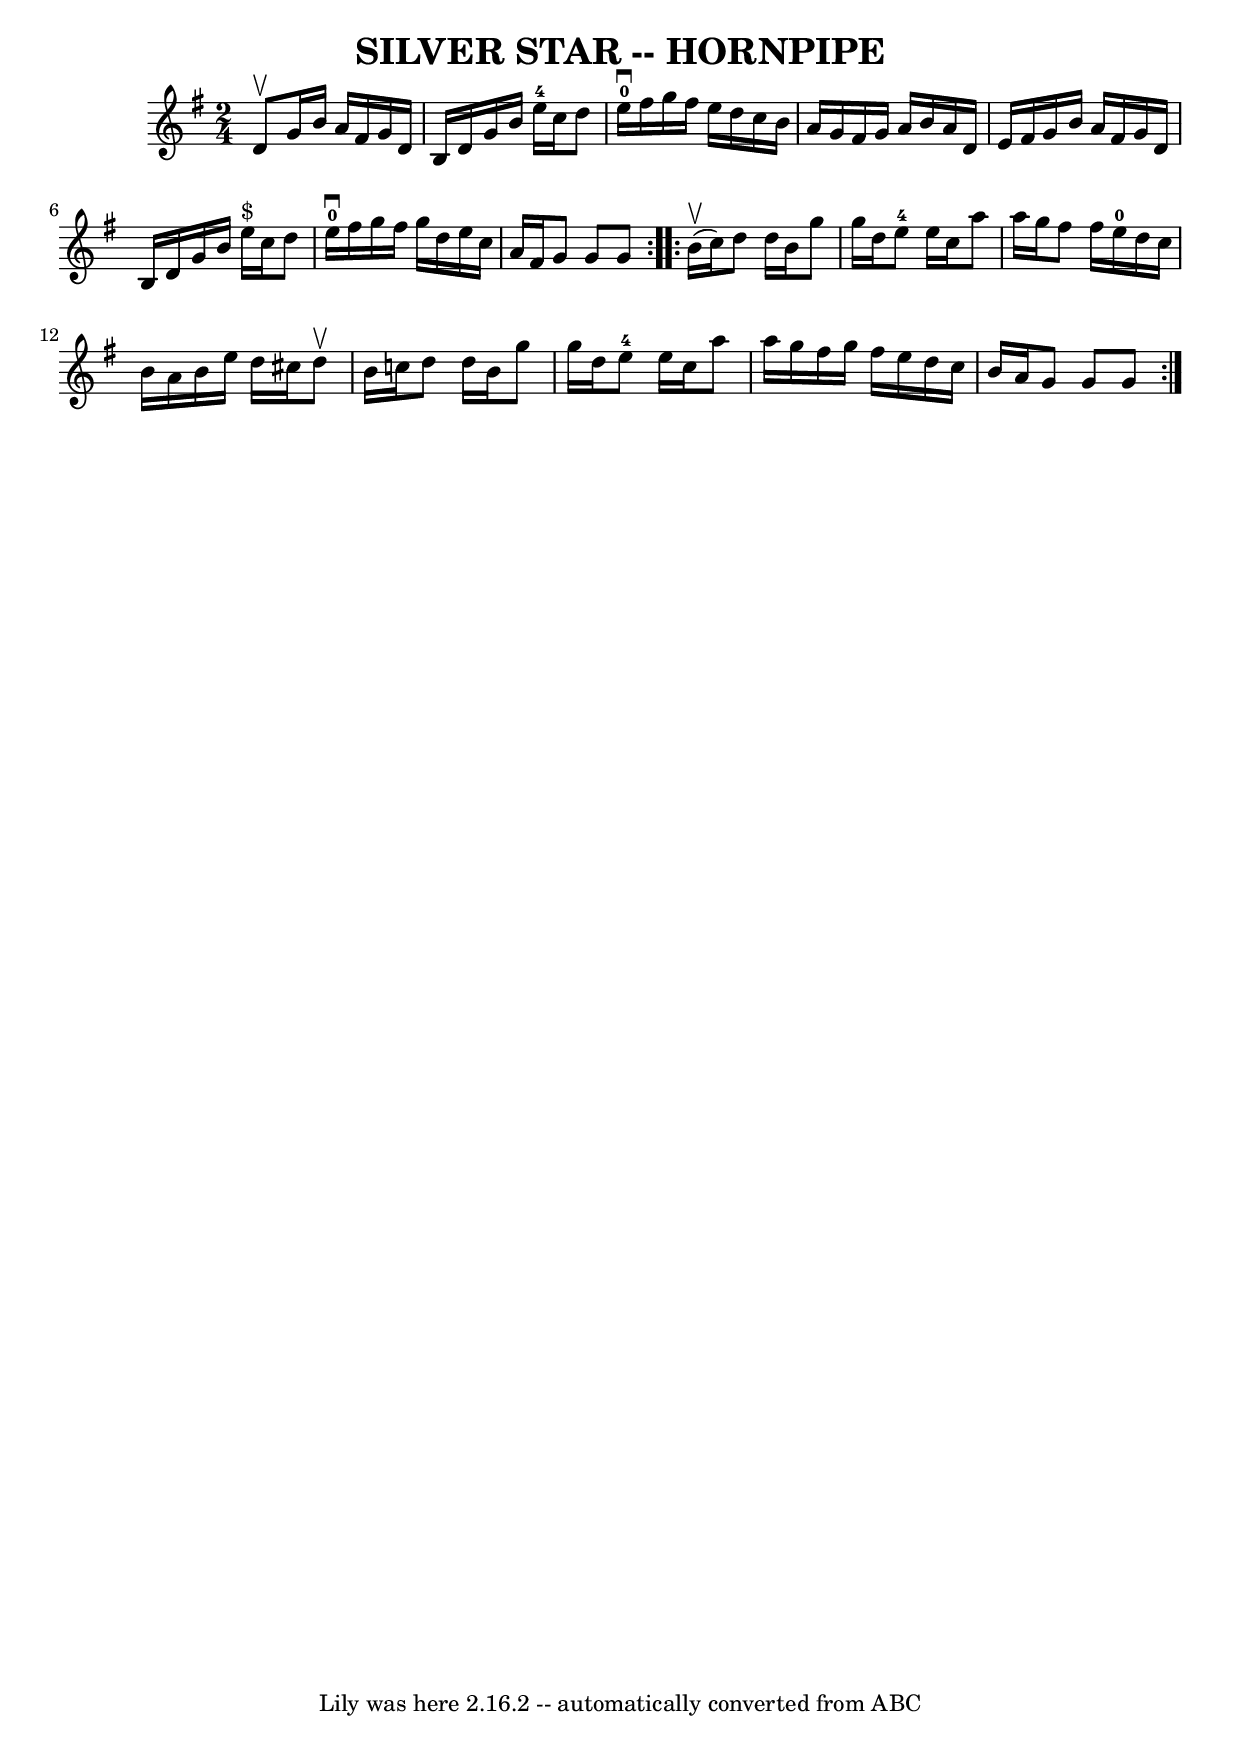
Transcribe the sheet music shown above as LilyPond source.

\version "2.16.2"
\include "Mammoth.ily"
\header {
  %% book = "Ryan's Mammoth Collection of Fiddle Tunes"
 crossRefNumber = "1"
 footnotes = ""
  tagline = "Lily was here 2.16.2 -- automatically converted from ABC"
  title = "SILVER STAR -- HORNPIPE"

}
voicedefault =  {



  \repeat volta 2 {

    \time 2/4 
    \key g \major d'8^\upbow        |
 g'16 b'16 a'16 fs'16 g'16 d'16 b16 d'16     |
 g'16 b'16 e''16-4 c''16 d''8 e''16-0^\downbow fs''16     |
 g''16 fs''16 e''16 d''16 c''16 b'16 a'16 g'16     |
 fs'16 g'16 a'16 b'16 a'16 d'16 e'16 fs'16    |  |
 g'16 b'16 a'16 fs'16 g'16 d'16 b16 d'16     |
 g'16 b'16 e''16^"$" c''16 d''8 e''16-0^\downbow fs''16      |
 g''16 fs''16 g''16 d''16 e''16 c''16 a'16 fs'16     |
 g'8 g'8 g'8    
  }     
  \repeat volta 2 { b'16 (^\upbow c''16)        |
 d''8 d''16 b'16 g''8 g''16 d''16     |
 e''8-4 e''16 c''16 a''8 a''16 g''16     |
 fs''8 fs''16 e''16-0 d''16 c''16 b'16 a'16     |
 b'16 e''16 d''16 cs''16 d''8^\upbow b'16 c''!16    | |
 d''8 d''16 b'16 g''8 g''16 d''16     |
 e''8-4 e''16 c''16 a''8 a''16 g''16    |
 fs''16 g''16 fs''16 e''16 d''16 c''16 b'16 a'16      |
 g'8 g'8 g'8    
  }   

}

\score{
  <<

    \context Staff="default"
    {
      \voicedefault 
      
    }

  >>
  \layout {
    
  }
  \midi {
  }

}
